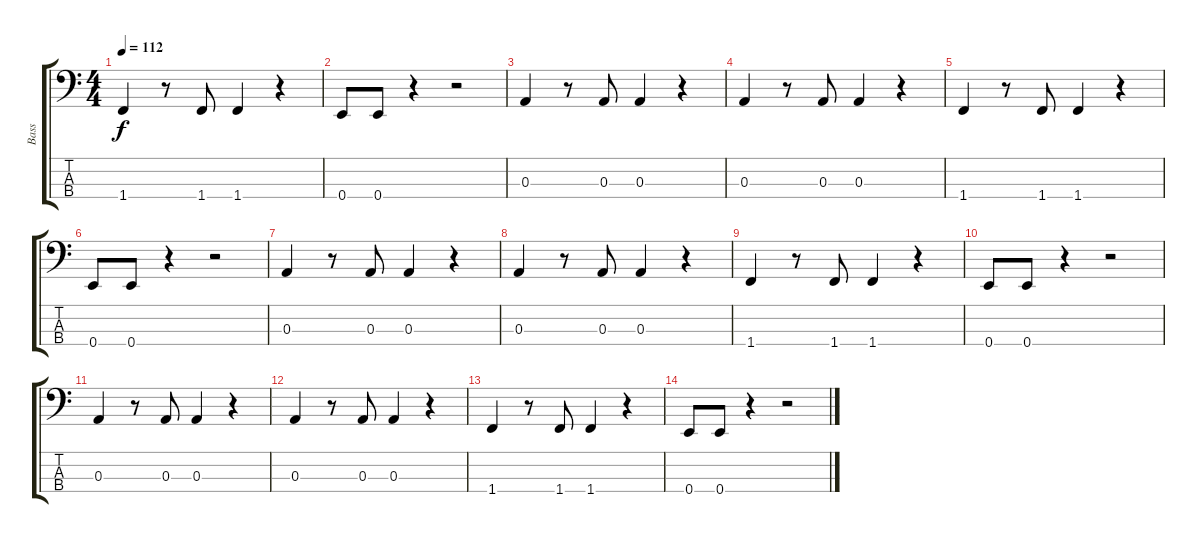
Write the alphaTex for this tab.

\track ("Bass" "Bass") {instrument electricbassfinger}
\staff {score tabs}
\tuning (G2 D2 A1 E1) {hide}
\ts (4 4)
\tempo 112
\clef f4
\ks c
1.4.4{dy f} r.8 1.4.8 1.4.4 r.4 |
0.4.8 0.4.8 r.4 r.2 |
0.3.4 r.8 0.3.8 0.3.4 r.4 |
0.3.4 r.8 0.3.8 0.3.4 r.4 |
1.4.4 r.8 1.4.8 1.4.4 r.4 |
0.4.8 0.4.8 r.4 r.2 |
0.3.4 r.8 0.3.8 0.3.4 r.4 |
0.3.4 r.8 0.3.8 0.3.4 r.4 |
1.4.4 r.8 1.4.8 1.4.4 r.4 |
0.4.8 0.4.8 r.4 r.2 |
0.3.4 r.8 0.3.8 0.3.4 r.4 |
0.3.4 r.8 0.3.8 0.3.4 r.4 |
1.4.4 r.8 1.4.8 1.4.4 r.4 |
0.4.8 0.4.8 r.4 r.2
